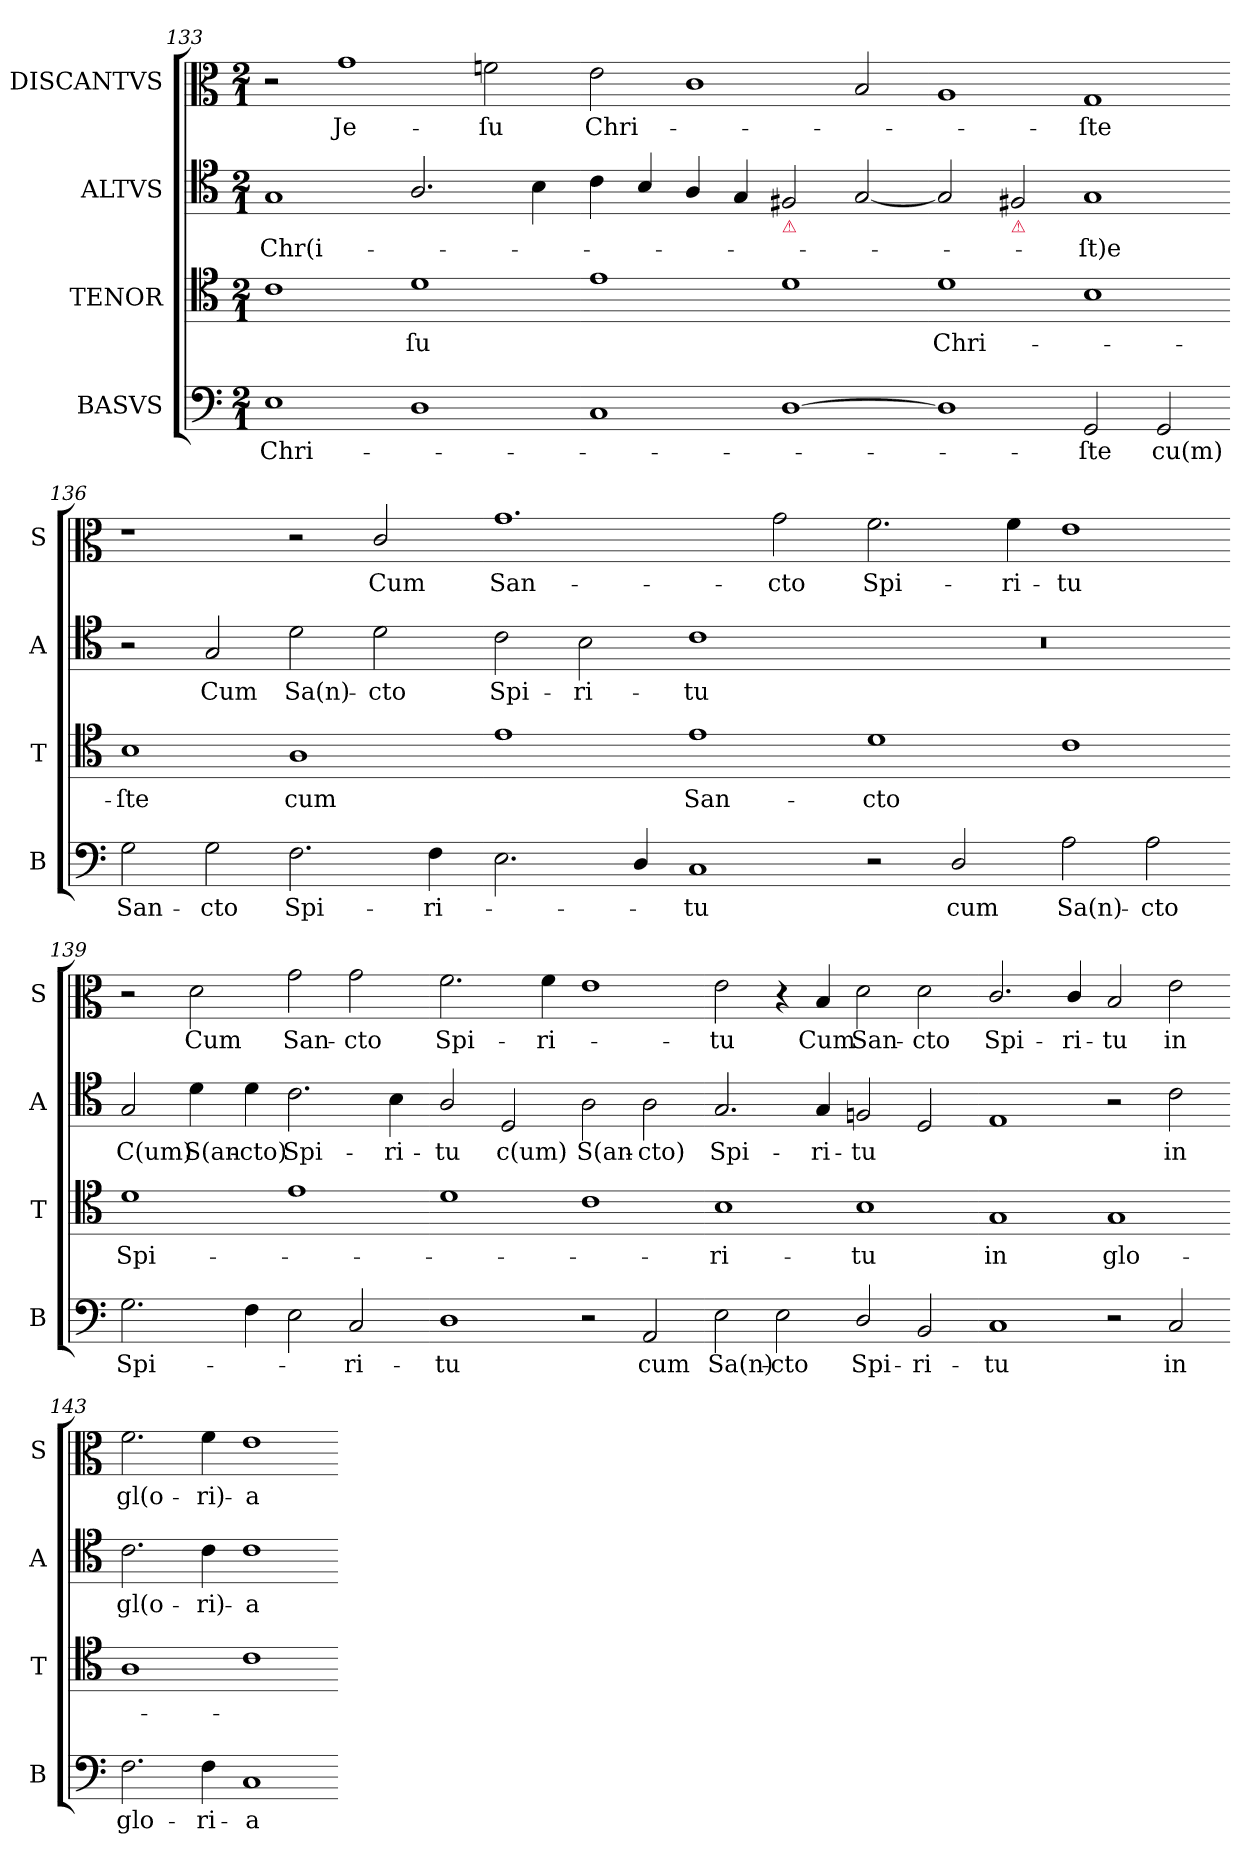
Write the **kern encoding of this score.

**kern	**text	**kern	**text	**kern	**text	**kern	**text
*part4	*part4	*part3	*part3	*part2	*part2	*part1	*part1
*staff4	*staff4	*staff3	*staff3	*staff2	*staff2	*staff1	*staff1
*I"BASVS	*	*I"TENOR	*	*I"ALTVS	*	*I"DISCANTVS	*
*I'B	*	*I'T	*	*I'A	*	*I'S	*
*clefF4	*	*clefC4	*	*clefC4	*	*clefC3	*
*k[]	*	*k[]	*	*k[]	*	*k[]	*
*G:mix	*	*G:mix	*	*G:mix	*	*G:mix	*
*M2/1	*	*M2/1	*	*M2/1	*	*M2/1	*
=133	=133	=133	=133	=133	=133	=133	=133
1E	Chri-	1c	.	1G	Chr(i-	2r	.
.	.	.	.	.	.	1g	Je-
1D	.	1d	-ſu	2.A/	.	.	.
.	.	.	.	.	.	2fn\	-ſu
.	.	.	.	4B\	.	.	.
=134-	=134-	=134-	=134-	=134-	=134-	=134-	=134-
1C	.	1e	.	4c\	.	2e\	Chri-
.	.	.	.	4B/	.	.	.
.	.	.	.	4A/	.	1c	.
.	.	.	.	4G/	.	.	.
!	!	!	!	!LO:TX:b:color=crimson:t=⚠	!	!	!
[1D	.	1d	.	2F#X/	.	.	.
.	.	.	.	[2G/	.	2B/	.
=135-	=135-	=135-	=135-	=135-	=135-	=135-	=135-
1D]	.	1d	Chri-	2G/]	.	1A	.
!	!	!	!	!LO:TX:b:color=crimson:t=⚠	!	!	!
.	.	.	.	2F#X/	.	.	.
2GG/	-ſte	1B	.	1G	-ſt)e	1G	-ſte
2GG/	cu(m)	.	.	.	.	.	.
=136-	=136-	=136-	=136-	=136-	=136-	=136-	=136-
2G\	San-	1B	ſte	2r	.	1r	.
2G\	-cto	.	.	2G/	Cum	.	.
2.F\	Spi-	1A	cum	2d\	Sa(n)-	2r	.
.	.	.	.	2d\	cto	2c/	Cum
4F\	-ri-	.	.	.	.	.	.
=137-	=137-	=137-	=137-	=137-	=137-	=137-	=137-
2.E\	.	1e	.	2c\	Spi-	1.g	San-
.	.	.	.	2B\	-ri-	.	.
4D/	.	.	.	.	.	.	.
1C	-tu	1e	San-	1c	-tu	.	.
.	.	.	.	.	.	2g\	-cto
=138-	=138-	=138-	=138-	=138-	=138-	=138-	=138-
2r	.	1d	-cto	0r	.	2.f\	Spi-
2D/	cum	.	.	.	.	.	.
.	.	.	.	.	.	4f\	-ri-
2A\	Sa(n)-	1c	.	.	.	1e	-tu
2A\	-cto	.	.	.	.	.	.
=139-	=139-	=139-	=139-	=139-	=139-	=139-	=139-
2.G\	Spi-	1d	Spi-	2G/	C(um)	2r	.
!	!	!	!	!	!	!	!LO:LY:i
.	.	.	.	4d\	S(an-	2d\	Cum
4F\	.	.	.	4d\	-cto)	.	.
!	!	!	!	!	!	!	!LO:LY:i
2E\	.	1e	.	2.c\	Spi-	2g\	San-
!	!	!	!	!	!	!	!LO:LY:i
2C/	-ri-	.	.	.	.	2g\	-cto
.	.	.	.	4B\	-ri-	.	.
=140-	=140-	=140-	=140-	=140-	=140-	=140-	=140-
!	!	!	!	!	!	!	!LO:LY:i
1D	-tu	1d	.	2A/	-tu	2.f\	Spi-
!	!	!	!	!	!LO:LY:i	!	!
.	.	.	.	2D/	c(um)	.	.
!	!	!	!	!	!	!	!LO:LY:i
.	.	.	.	.	.	4f\	-ri-
!	!	!	!	!	!LO:LY:i	!	!
2r	.	1c	.	2A\	S(an-	1e	.
!	!LO:LY:i	!	!	!	!LO:LY:i	!	!
2AA/	cum	.	.	2A\	-cto)	.	.
=141-	=141-	=141-	=141-	=141-	=141-	=141-	=141-
!	!LO:LY:i	!	!	!	!LO:LY:i	!	!LO:LY:i
2E\	Sa(n)-	1B	-ri-	2.G/	Spi-	2e\	-tu
!	!LO:LY:i	!	!	!	!	!	!
2E\	-cto	.	.	.	.	4r	.
!	!	!	!	!	!LO:LY:i	!	!LO:LY:i
.	.	.	.	4G/	-ri-	4B/	Cum
!	!LO:LY:i	!	!	!	!LO:LY:i	!	!LO:LY:i
2D/	Spi-	1B	-tu	2Fn/	-tu	2d\	San-
!	!LO:LY:i	!	!	!	!	!	!LO:LY:i
2BB/	-ri-	.	.	2D/	.	2d\	-cto
=142-	=142-	=142-	=142-	=142-	=142-	=142-	=142-
!	!LO:LY:i	!	!	!	!	!	!LO:LY:i
1C	-tu	1G	in	1E	.	2.c/	Spi-
!	!	!	!	!	!	!	!LO:LY:i
.	.	.	.	.	.	4c/	-ri-
!	!	!	!	!	!	!	!LO:LY:i
2r	.	1G	glo-	2r	.	2B/	-tu
2C/	in	.	.	2c\	in	2e\	in
=143-	=143-	=143-	=143-	=143-	=143-	=143-	=143-
2.F\	glo-	1A	.	2.c\	gl(o-	2.f\	gl(o-
4F\	-ri-	.	.	4c\	-ri)-	4f\	-ri)-
1C	-a	1c	.	1c	-a	1e	-a
=-	=-	=-	=-	=-	=-	=-	=-
*-	*-	*-	*-	*-	*-	*-	*-
